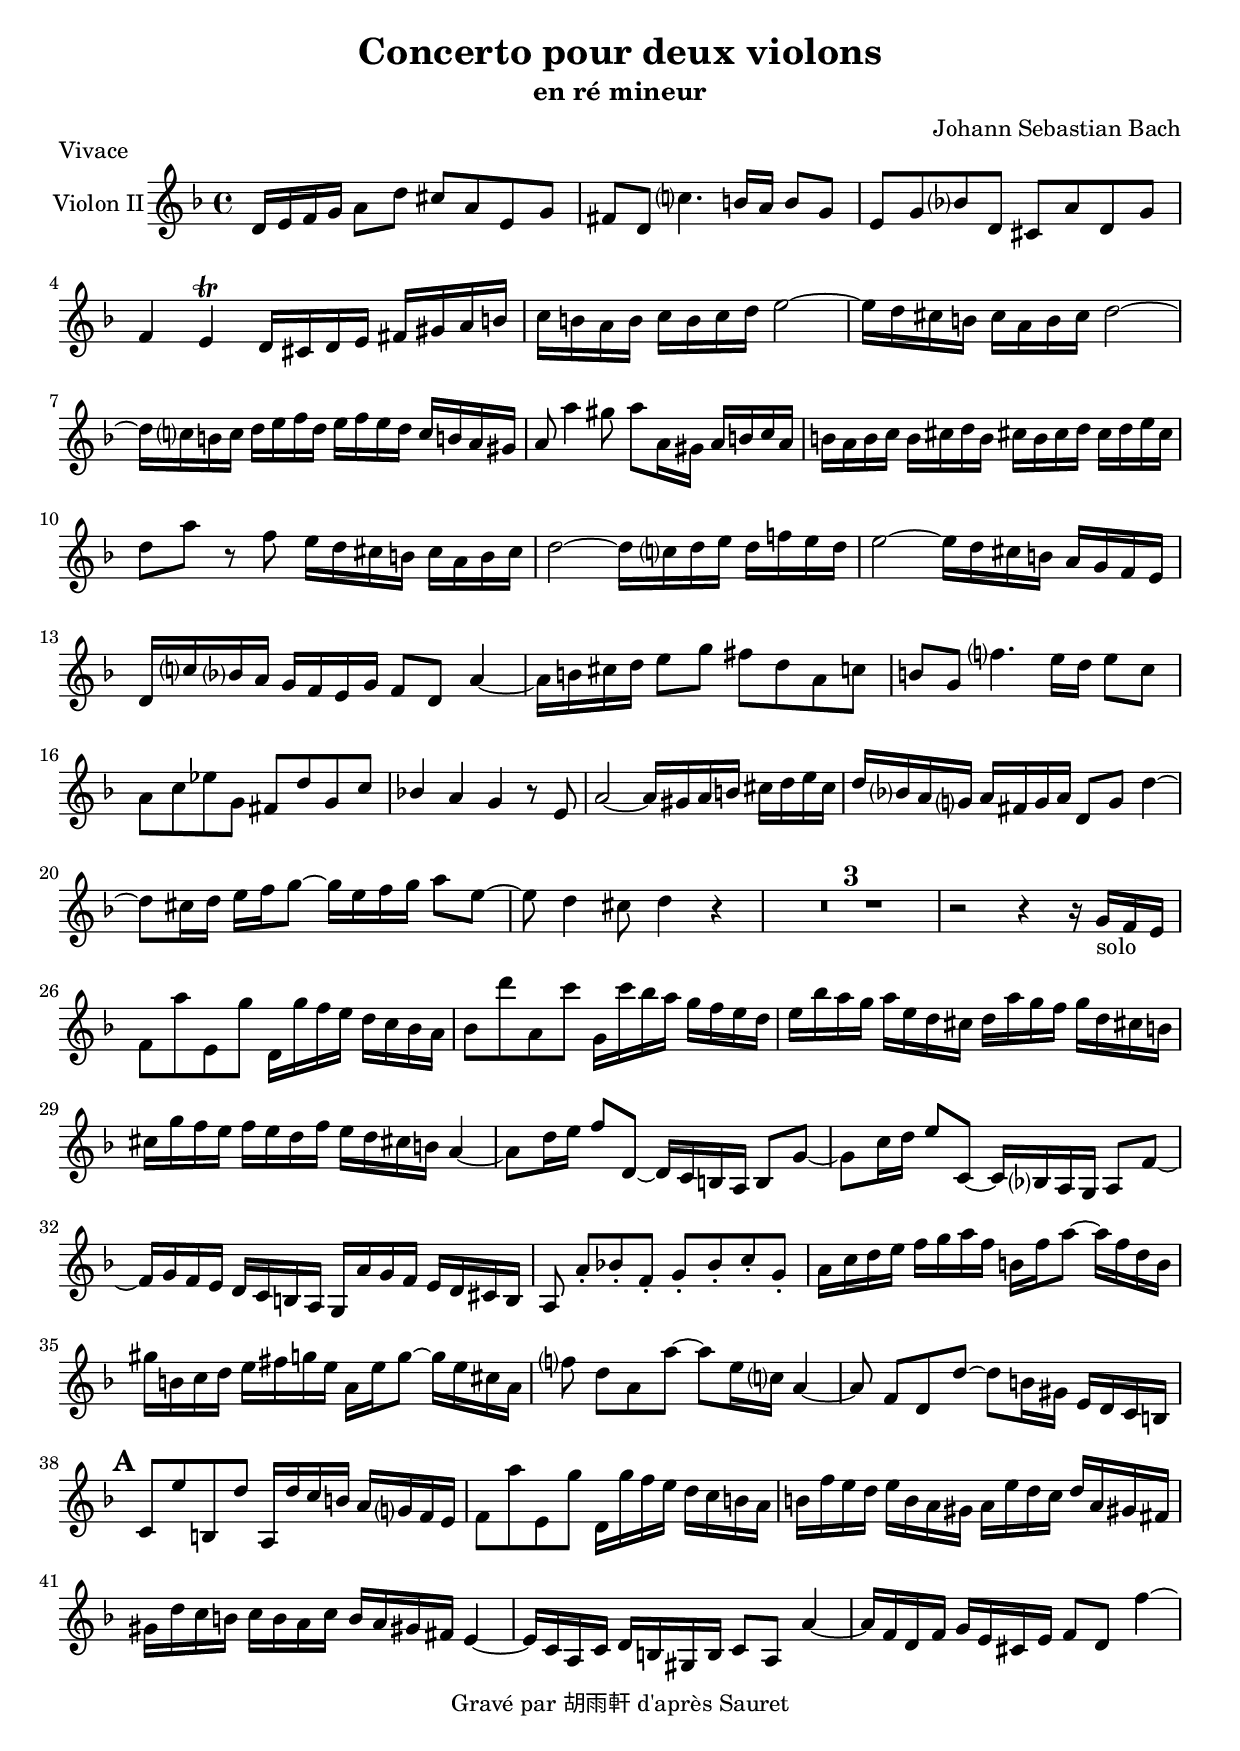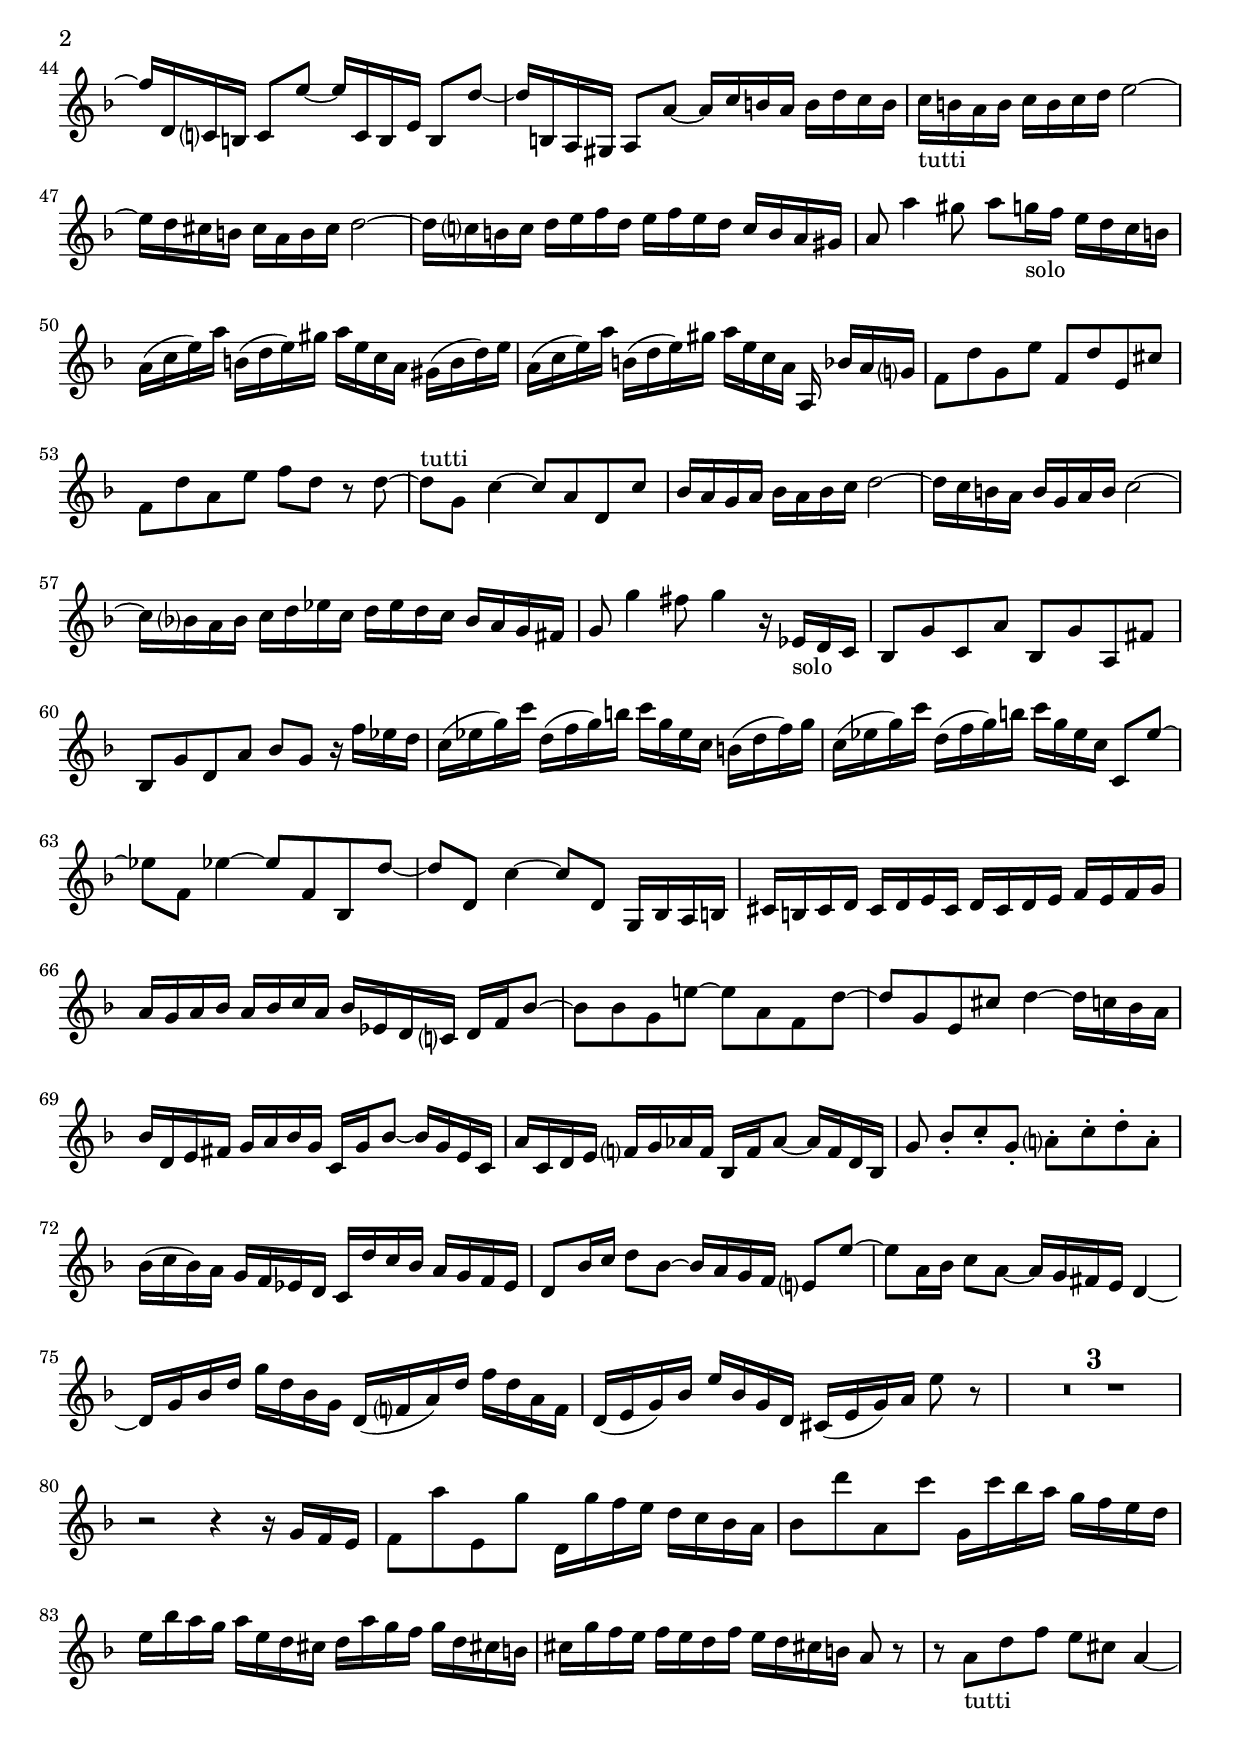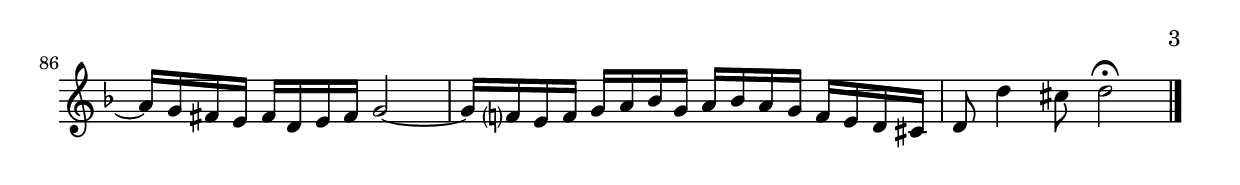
\version "2.18.2"

\header {
  title = "Concerto pour deux violons"
  subtitle = "en ré mineur"
  composer = "Johann Sebastian Bach"
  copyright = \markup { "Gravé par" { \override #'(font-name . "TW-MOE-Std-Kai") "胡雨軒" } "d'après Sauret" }
}

\paper {
  #(set-paper-size "a4")
}

\layout {
  ragged-last = ##f
  \context {
    \Voice
    \consists "Melody_engraver"
    \override Stem #'neutral-direction = #'()
  }
}

globalI-piano = {
  \key d \minor
  \time 4/4
  \accidentalStyle piano-cautionary
}

globalI-violin = {
  \key d \minor
  \time 4/4
  \accidentalStyle modern-voice-cautionary
  \compressFullBarRests
}


%Solo Violin 2, 1st movement

soloViolinCB =  \relative c' {
    
    d16 e f g a8 d cis a e g |
    fis d c'!4. b16 a b8 g |
    e g bes! d, cis a' d, g |
    f4 e\trill d16 cis d e fis gis a b |
    c b a b c b c d e2 ~ |
    e16 d cis b cis a b cis d2 ~ |
    d16 c! b c d e f d e f e d c b! a gis |
    a8 a'4 gis8 a a,16 gis a b c a |
    %9
    b a b c b cis d b cis! b cis d cis d e cis |
    d8 a' r f e16 d cis b cis a b cis |
    d2 ~ d16 c! d e d f! e d |
    e2~ e16 d cis b a g f e |
    d c'! bes a g f e g f8 d a'4 ~ |
    a16 b cis d e8 g fis d a c |
    b g f'!4. e16 d e8 c |
    a c es g, fis d' g, c |
    %17
    bes!4 a g r8 e |
    a2 ~ a16 gis a b cis d e cis |
    d bes! a g a fis g a d,8 g d'4 ~ |
    d8 cis16 d e f g8 ~ g16 e f g a8 e ~ |
    e d4 cis8 d4 r |
    R1*3 |
    r2 r4 r16 g,-"solo" f e |
    %26
    f8 a' e, g' d,16 g' f e d c bes a |
    bes8 d' a, c' g,16 c' bes a g f e d |
    e bes' a g a e d cis d a' g f g d cis! b |
    cis g' f e f e d f e d cis! b a4 ~ |
    a8 d16 e f8 d, ~ d16 c b a b8 g' ~ |
    g c16 d e8 c, ~ c16 bes! a g a8 f' ~ |
    f16 g f e d c b a g a' g f e d cis b |
    a8  a'[-. bes!-. f-.] g-. bes-. c-. g-. |
    a16 c d e f g a f b, f' a8 ~ a16 f d b |
    %35
    gis' b, c d e fis g e a, e' g8 ~ g16 e cis a |
    f'8  d[ a a'] ~ a e16 c a4 ~ |
    a8  f[ d d'] ~ d b16 gis e d c b |
    \mark \default
    c8 e' b, d' a,16 d' c b a g f e |
    f8 a' e, g' d,16 g' f e d c b a |
    b f' e d e b a gis a e' d c d a gis! fis |
    gis d' c b c b a c b a gis! fis e4 ~
    e16 c a c d b gis b c8 a a'4 ~ |
    a16 f d f g e cis e f8 d f'4 ~ |
    f16 d, c b c8 e' ~ e16 c, b e b8 d' ~ |
    d16 b, a gis a8 a' ~ a16 c b a b d c b |
    %46
    c-"tutti" b a b c b c d e2 ~ |
    e16 d cis b cis a b cis d2 ~ |
    d16 c! b c d e f d e f e d c b a gis |
    a8 a'4 gis8 a g16-"solo" f e d c b |
    a( c  e) a b,( d  e) gis a e c a gis( b  d) e |
    a,( c  e) a b,( d  e) gis a e c a a,  bes'[ a g!] |
    f8 d' g, e' f, d' e, cis' |
    f, d' a e' f d r d ~ |
    d^"tutti" g, c4 ~ c8 a d, c' |
    bes16 a g a bes a bes c d2 ~ |
    d16 c b a b g a b c2 ~ |
    %57
    c16 bes a bes c d es c d es d c bes a g fis |
    g8 g'4 fis8 g4 r16 es,-"solo" d c |
    bes8 g' c, a' bes, g' a, fis' |
    bes, g' d a' bes g r16 f' es d |
    c( es  g) c d,( f  g) b c g es c b( d  f) g |
    c,( es  g) c d,( f  g) b c g es c c,8 es' ~ |
    es f, es'4 ~ es8 f, bes, d' ~ |
    d d, c'4 ~ c8 d, g,16 bes a b |
    cis b cis d cis d e cis d cis d e f e f g |
    a g a bes a bes c a bes es, d c d f bes8 ~ |
    bes bes g e'! ~ e a, f d' ~ |
    d g, e cis' d4 ~ d16 c bes a |
    bes d, e fis g a bes g c, g' bes8 ~ bes16 g e c |
    a' c, d e f g as f bes, f' as8 ~ as16 f d bes |
    g'8  bes[-. c-. g-.] a-. c-. d-. a-. |
    bes16( c  bes) a g f es d c d' c bes a g f es |
    d8 bes'16 c d8 bes ~ bes16 a g f e!8 e' ~
    e a,16 bes c8 a ~ a16 g fis e d4 ~ |
    d16 g bes d g d bes g d( f  a) d f d a f |
    d( e  g) bes e bes g d cis( e  g) a e'8 r |
    %77
    R1*3 |
    r2 r4 r16 g, f e |
    f8 a' e, g' d,16 g' f e d c bes a |
    bes8 d' a, c' g,16 c' bes a g f e d |
    e bes' a g a e d cis d a' g f g d cis! b |
    cis g' f e f e d f e d cis! b a8 r |
    r a-"tutti" d f e cis a4 ~ |
    a16 g fis e fis d e fis g2 ~ |
    g16 f! e f g a bes g a bes a g f e d cis |
    d8 d'4 cis8 d2^\fermata |
    \bar "|."
}


ViolinIIPartI = \new Staff \with {
  instrumentName = "Violon II"
  midiInstrument = "violin"
} \relative c' {
  \globalI-violin
  \soloViolinCB
}

%{%%%%%%%%
 Sortie
%}%%%%%%%%

\score {
  <<
    \ViolinIIPartI
  >>
  \header {
    piece = "Vivace"
    opus = ""
  }
  \layout {
    \context {
      \Staff \RemoveEmptyStaves
    }
  }
  \midi {
    \tempo 4 = 100
  }
}
